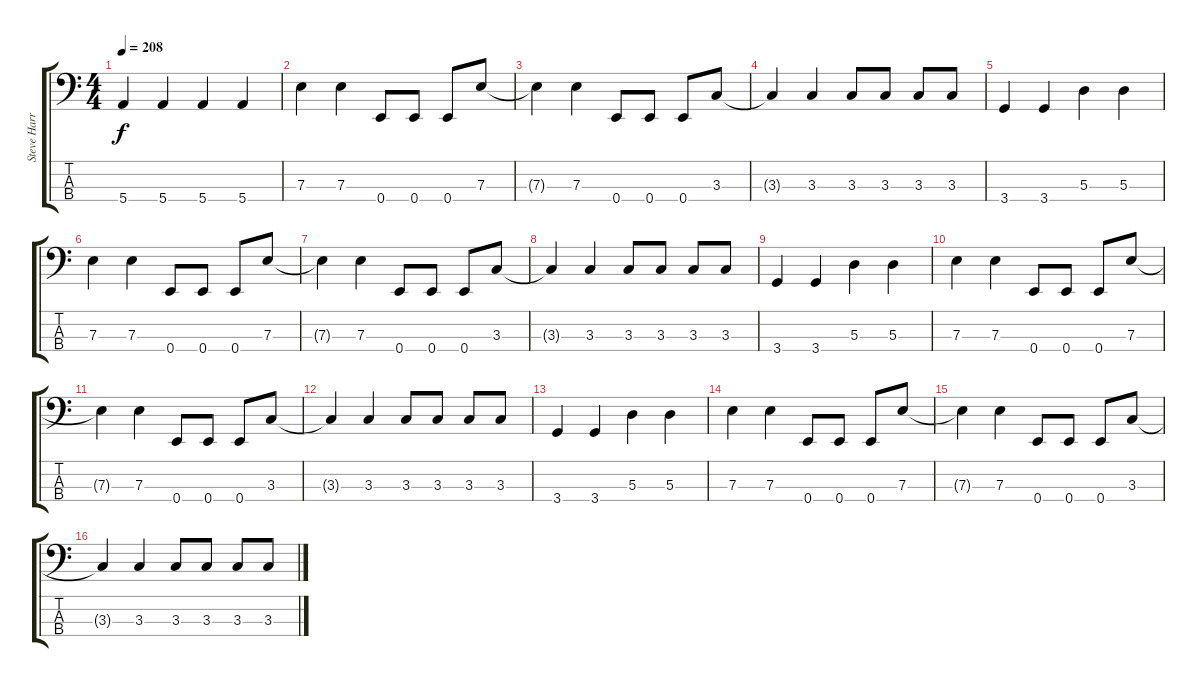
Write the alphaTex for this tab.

\track ("Steve Harris" "Steve Harr") {instrument electricbassfinger}
\staff {score tabs}
\tuning (G2 D2 A1 E1) {hide}
\ts (4 4)
\tempo 208
\clef f4
\ks c
5.4.4{dy f} 5.4.4 5.4.4 5.4.4 |
7.3.4 7.3.4 0.4.8 0.4.8 0.4.8 7.3.8 |
7.3{t}.4 7.3.4 0.4.8 0.4.8 0.4.8 3.3.8 |
3.3{t}.4 3.3.4 3.3.8 3.3.8 3.3.8 3.3.8 |
3.4.4 3.4.4 5.3.4 5.3.4 |
7.3.4 7.3.4 0.4.8 0.4.8 0.4.8 7.3.8 |
7.3{t}.4 7.3.4 0.4.8 0.4.8 0.4.8 3.3.8 |
3.3{t}.4 3.3.4 3.3.8 3.3.8 3.3.8 3.3.8 |
3.4.4 3.4.4 5.3.4 5.3.4 |
7.3.4 7.3.4 0.4.8 0.4.8 0.4.8 7.3.8 |
7.3{t}.4 7.3.4 0.4.8 0.4.8 0.4.8 3.3.8 |
3.3{t}.4 3.3.4 3.3.8 3.3.8 3.3.8 3.3.8 |
3.4.4 3.4.4 5.3.4 5.3.4 |
7.3.4 7.3.4 0.4.8 0.4.8 0.4.8 7.3.8 |
7.3{t}.4 7.3.4 0.4.8 0.4.8 0.4.8 3.3.8 |
3.3{t}.4 3.3.4 3.3.8 3.3.8 3.3.8 3.3.8
